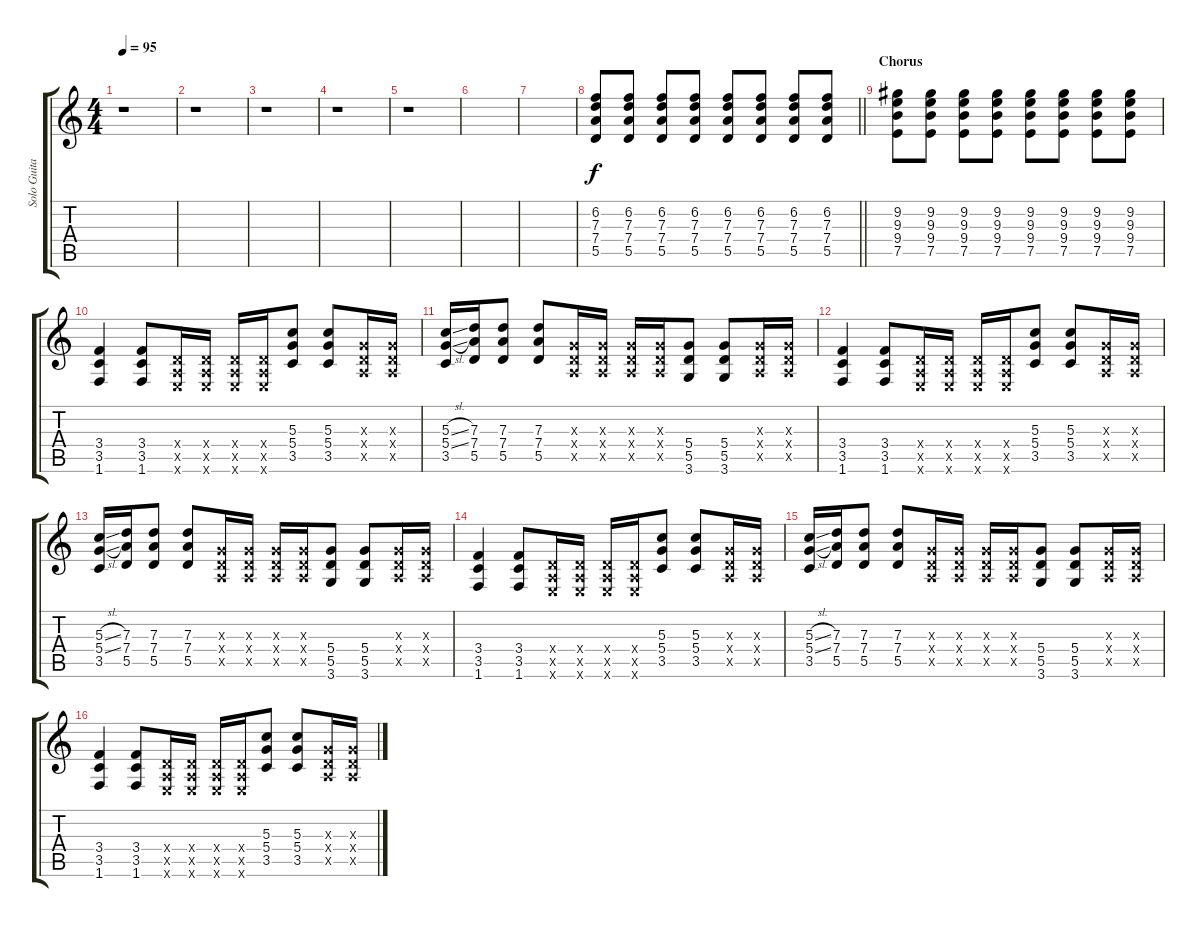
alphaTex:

\track ("Solo Guitar" "Solo Guita") {instrument overdrivenguitar}
\staff {score tabs}
\tuning (E4 B3 G3 D3 A2 E2) {hide}
\ts (4 4)
\tempo 95
\clef g2
\ks c
r.1{dy f} |
r.1 |
r.1 |
r.1 |
r.1 |
|
|
\barLineRight lightlight
(6.2 7.3 7.4 5.5).8 (6.2 7.3 7.4 5.5).8 (6.2 7.3 7.4 5.5).8 (6.2 7.3 7.4 5.5).8 (6.2 7.3 7.4 5.5).8 (6.2 7.3 7.4 5.5).8 (6.2 7.3 7.4 5.5).8 (6.2 7.3 7.4 5.5).8 |
\section ("" "Chorus")
(9.2 9.3 9.4 7.5).8 (9.2 9.3 9.4 7.5).8 (9.2 9.3 9.4 7.5).8 (9.2 9.3 9.4 7.5).8 (9.2 9.3 9.4 7.5).8 (9.2 9.3 9.4 7.5).8 (9.2 9.3 9.4 7.5).8 (9.2 9.3 9.4 7.5).8 |
(3.4 3.5 1.6).4 (3.4 3.5 1.6).8 (0.4{x} 0.5{x} 0.6{x}).16 (0.4{x} 0.5{x} 0.6{x}).16 (0.4{x} 0.5{x} 0.6{x}).16 (0.4{x} 0.5{x} 0.6{x}).16 (5.3 5.4 3.5).8 (5.3 5.4 3.5).8 (0.3{x} 0.4{x} 0.5{x}).16 (0.3{x} 0.4{x} 0.5{x}).16 |
(5.3{sl} 5.4{sl} 3.5).16 (7.3 7.4 5.5).16 (7.3 7.4 5.5).8 (7.3 7.4 5.5).8 (0.3{x} 0.4{x} 0.5{x}).16 (0.3{x} 0.4{x} 0.5{x}).16 (0.3{x} 0.4{x} 0.5{x}).16 (0.3{x} 0.4{x} 0.5{x}).16 (5.4 5.5 3.6).8 (5.4 5.5 3.6).8 (0.3{x} 0.4{x} 0.5{x}).16 (0.3{x} 0.4{x} 0.5{x}).16 |
(3.4 3.5 1.6).4 (3.4 3.5 1.6).8 (0.4{x} 0.5{x} 0.6{x}).16 (0.4{x} 0.5{x} 0.6{x}).16 (0.4{x} 0.5{x} 0.6{x}).16 (0.4{x} 0.5{x} 0.6{x}).16 (5.3 5.4 3.5).8 (5.3 5.4 3.5).8 (0.3{x} 0.4{x} 0.5{x}).16 (0.3{x} 0.4{x} 0.5{x}).16 |
(5.3{sl} 5.4{sl} 3.5).16 (7.3 7.4 5.5).16 (7.3 7.4 5.5).8 (7.3 7.4 5.5).8 (0.3{x} 0.4{x} 0.5{x}).16 (0.3{x} 0.4{x} 0.5{x}).16 (0.3{x} 0.4{x} 0.5{x}).16 (0.3{x} 0.4{x} 0.5{x}).16 (5.4 5.5 3.6).8 (5.4 5.5 3.6).8 (0.3{x} 0.4{x} 0.5{x}).16 (0.3{x} 0.4{x} 0.5{x}).16 |
(3.4 3.5 1.6).4 (3.4 3.5 1.6).8 (0.4{x} 0.5{x} 0.6{x}).16 (0.4{x} 0.5{x} 0.6{x}).16 (0.4{x} 0.5{x} 0.6{x}).16 (0.4{x} 0.5{x} 0.6{x}).16 (5.3 5.4 3.5).8 (5.3 5.4 3.5).8 (0.3{x} 0.4{x} 0.5{x}).16 (0.3{x} 0.4{x} 0.5{x}).16 |
(5.3{sl} 5.4{sl} 3.5).16 (7.3 7.4 5.5).16 (7.3 7.4 5.5).8 (7.3 7.4 5.5).8 (0.3{x} 0.4{x} 0.5{x}).16 (0.3{x} 0.4{x} 0.5{x}).16 (0.3{x} 0.4{x} 0.5{x}).16 (0.3{x} 0.4{x} 0.5{x}).16 (5.4 5.5 3.6).8 (5.4 5.5 3.6).8 (0.3{x} 0.4{x} 0.5{x}).16 (0.3{x} 0.4{x} 0.5{x}).16 |
(3.4 3.5 1.6).4 (3.4 3.5 1.6).8 (0.4{x} 0.5{x} 0.6{x}).16 (0.4{x} 0.5{x} 0.6{x}).16 (0.4{x} 0.5{x} 0.6{x}).16 (0.4{x} 0.5{x} 0.6{x}).16 (5.3 5.4 3.5).8 (5.3 5.4 3.5).8 (0.3{x} 0.4{x} 0.5{x}).16 (0.3{x} 0.4{x} 0.5{x}).16
